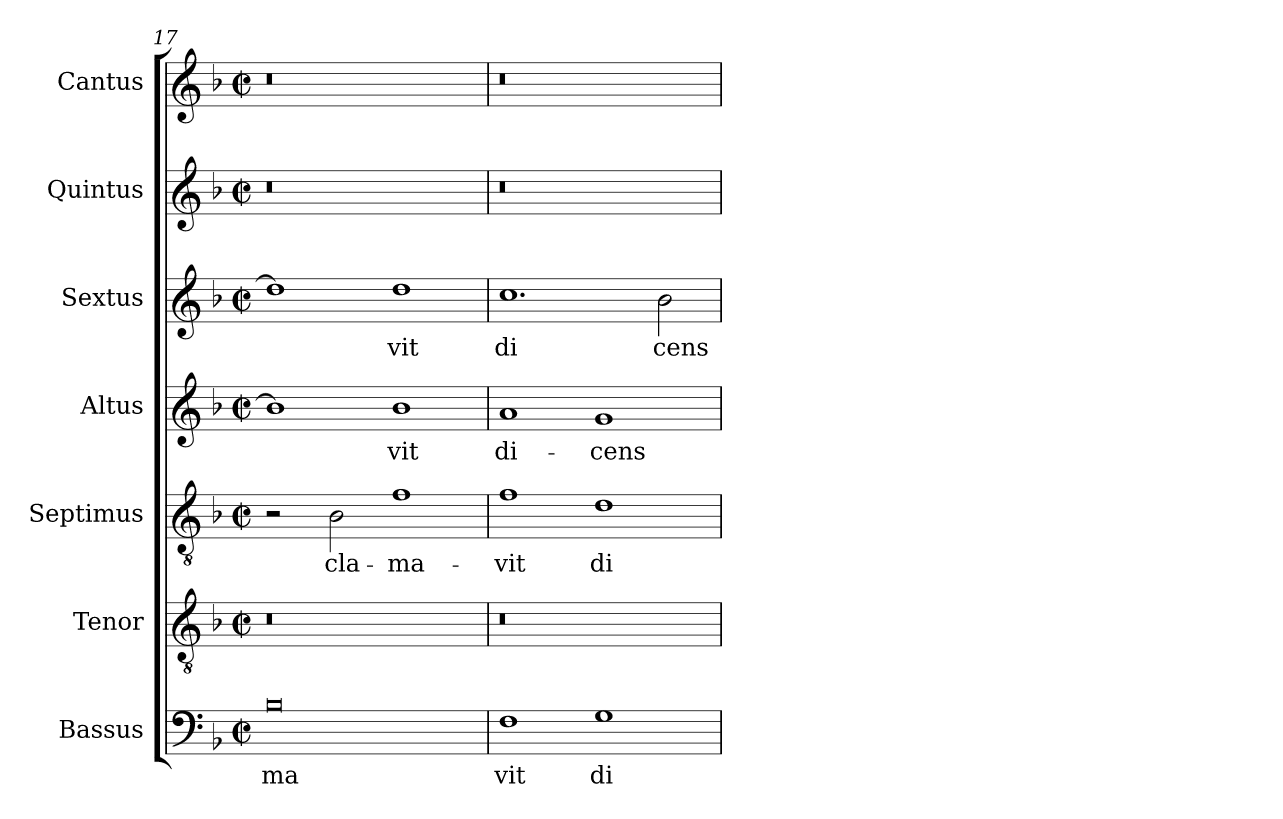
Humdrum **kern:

**kern	**text	**kern	**kern	**text	**kern	**text	**kern	**text	**kern	**kern
*part7	*part7	*part6	*part5	*part5	*part4	*part4	*part3	*part3	*part2	*part1
*staff7	*staff7	*staff6	*staff5	*staff5	*staff4	*staff4	*staff3	*staff3	*staff2	*staff1
*I"Bassus	*	*I"Tenor	*I"Septimus	*	*I"Altus	*	*I"Sextus	*	*I"Quintus	*I"Cantus
*clefF4	*	*clefGv2	*clefGv2	*	*clefG2	*	*clefG2	*	*clefG2	*clefG2
*k[b-]	*	*k[b-]	*k[b-]	*	*k[b-]	*	*k[b-]	*	*k[b-]	*k[b-]
*F:	*	*F:	*F:	*	*F:	*	*F:	*	*F:	*F:
*M2/2	*	*M2/2	*M2/2	*	*M2/2	*	*M2/2	*	*M2/2	*M2/2
*met(c|)	*	*met(c|)	*met(c|)	*	*met(c|)	*	*met(c|)	*	*met(c|)	*met(c|)
=17	=17	=17	=17	=17	=17	=17	=17	=17	=17	=17
!	!LO:LY:b:cj	!	!	!	!	!	!	!	!	!
0B-	ma	0r	2r	.	1b-]	.	1dd]	.	0r	0r
!	!	!	!	!LO:LY:b:cj	!	!	!	!	!	!
.	.	.	2B-\	cla-	.	.	.	.	.	.
!	!	!	!	!LO:LY:b:cj	!	!LO:LY:b:cj	!	!LO:LY:b:cj	!	!
.	.	.	1f	-ma-	1b-	-vit	1dd	vit	.	.
=18	=18	=18	=18	=18	=18	=18	=18	=18	=18	=18
!	!LO:LY:b:cj	!	!	!LO:LY:b:cj	!	!LO:LY:b:cj	!	!LO:LY:b:cj	!	!
1F	vit	0r	1f	-vit	1a	di-	1.cc	di	0r	0r
!	!LO:LY:b:cj	!	!	!LO:LY:b:cj	!	!LO:LY:b:cj	!	!	!	!
1G	di	.	1d	di-	1g	-cens	.	.	.	.
!	!	!	!	!	!	!	!	!LO:LY:b:cj	!	!
.	.	.	.	.	.	.	2b-\	cens	.	.
=	=	=	=	=	=	=	=	=	=	=
*-	*-	*-	*-	*-	*-	*-	*-	*-	*-	*-
